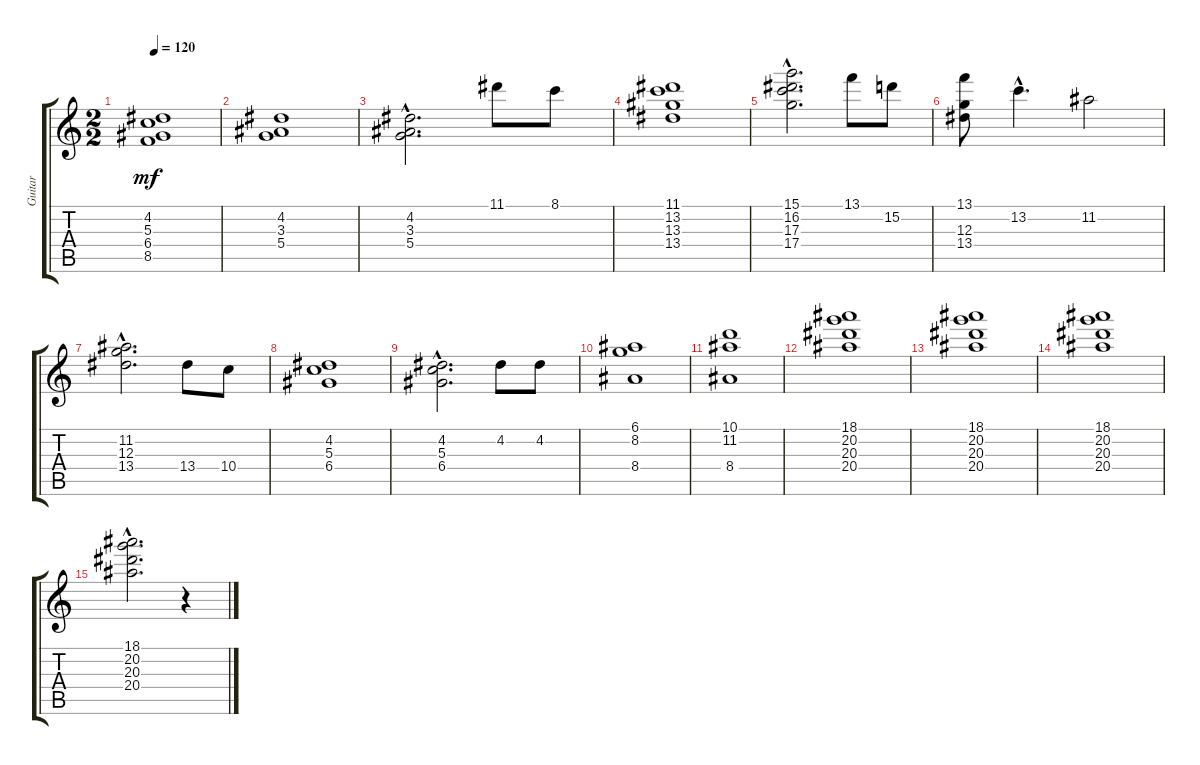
\track ("Guitar" "Guitar") {instrument acousticguitarnylon}
\staff {score tabs}
\tuning (E4 B3 G3 D3 A2 E2) {hide}
\ts (2 2)
\tempo 120
\clef g2
\ks c
(4.2 5.3 6.4 8.5).1{dy mf} |
(4.2 3.3 5.4).1 |
(4.2{hac} 3.3{hac} 5.4{hac}).2{d} 11.1.8 8.1.8 |
(11.1 13.2 13.3 13.4).1 |
(15.1{hac} 16.2{hac} 17.3{hac} 17.4{hac}).2{d} 13.1.8 15.2.8 |
(13.1 12.3 13.4).8 13.2{hac}.4{d} 11.2.2 |
(11.2{hac} 12.3{hac} 13.4{hac}).2{d} 13.4.8 10.4.8 |
(4.2 5.3 6.4).1 |
(4.2{hac} 5.3{hac} 6.4{hac}).2{d} 4.2.8 4.2.8 |
(6.1 8.2 8.4).1 |
(10.1 11.2 8.4).1 |
(18.1 20.2 20.3 20.4).1 |
(18.1 20.2 20.3 20.4).1 |
(18.1 20.2 20.3 20.4).1 |
(18.1{hac} 20.2{hac} 20.3{hac} 20.4{hac}).2{d} r.4
